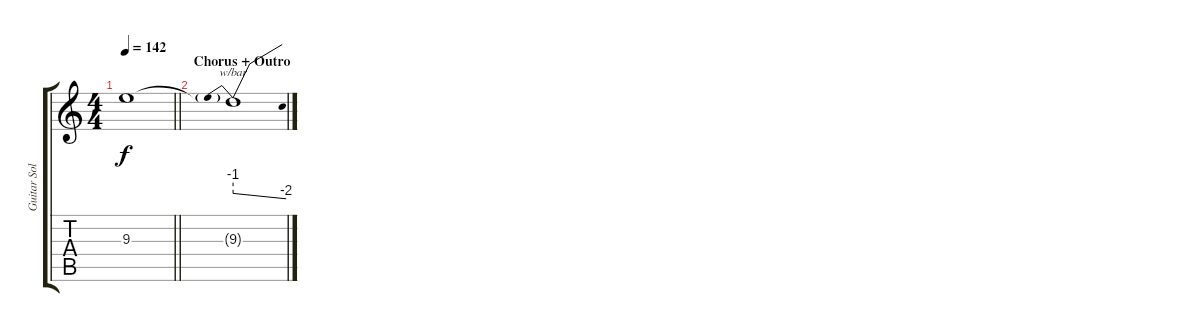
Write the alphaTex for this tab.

\track ("Guitar Solo" "Guitar Sol") {instrument distortionguitar}
\staff {score tabs}
\tuning (E4 B3 G3 D3 A2 E2) {hide}
\ts (4 4)
\tempo 142
\clef g2
\barLineRight lightlight
\ks c
9.3{t}.1{dy f volume 0} |
\section ("" "Chorus + Outro")
9.3{t}.1{tbe (predivedive default 0 -4 60 -8)}
